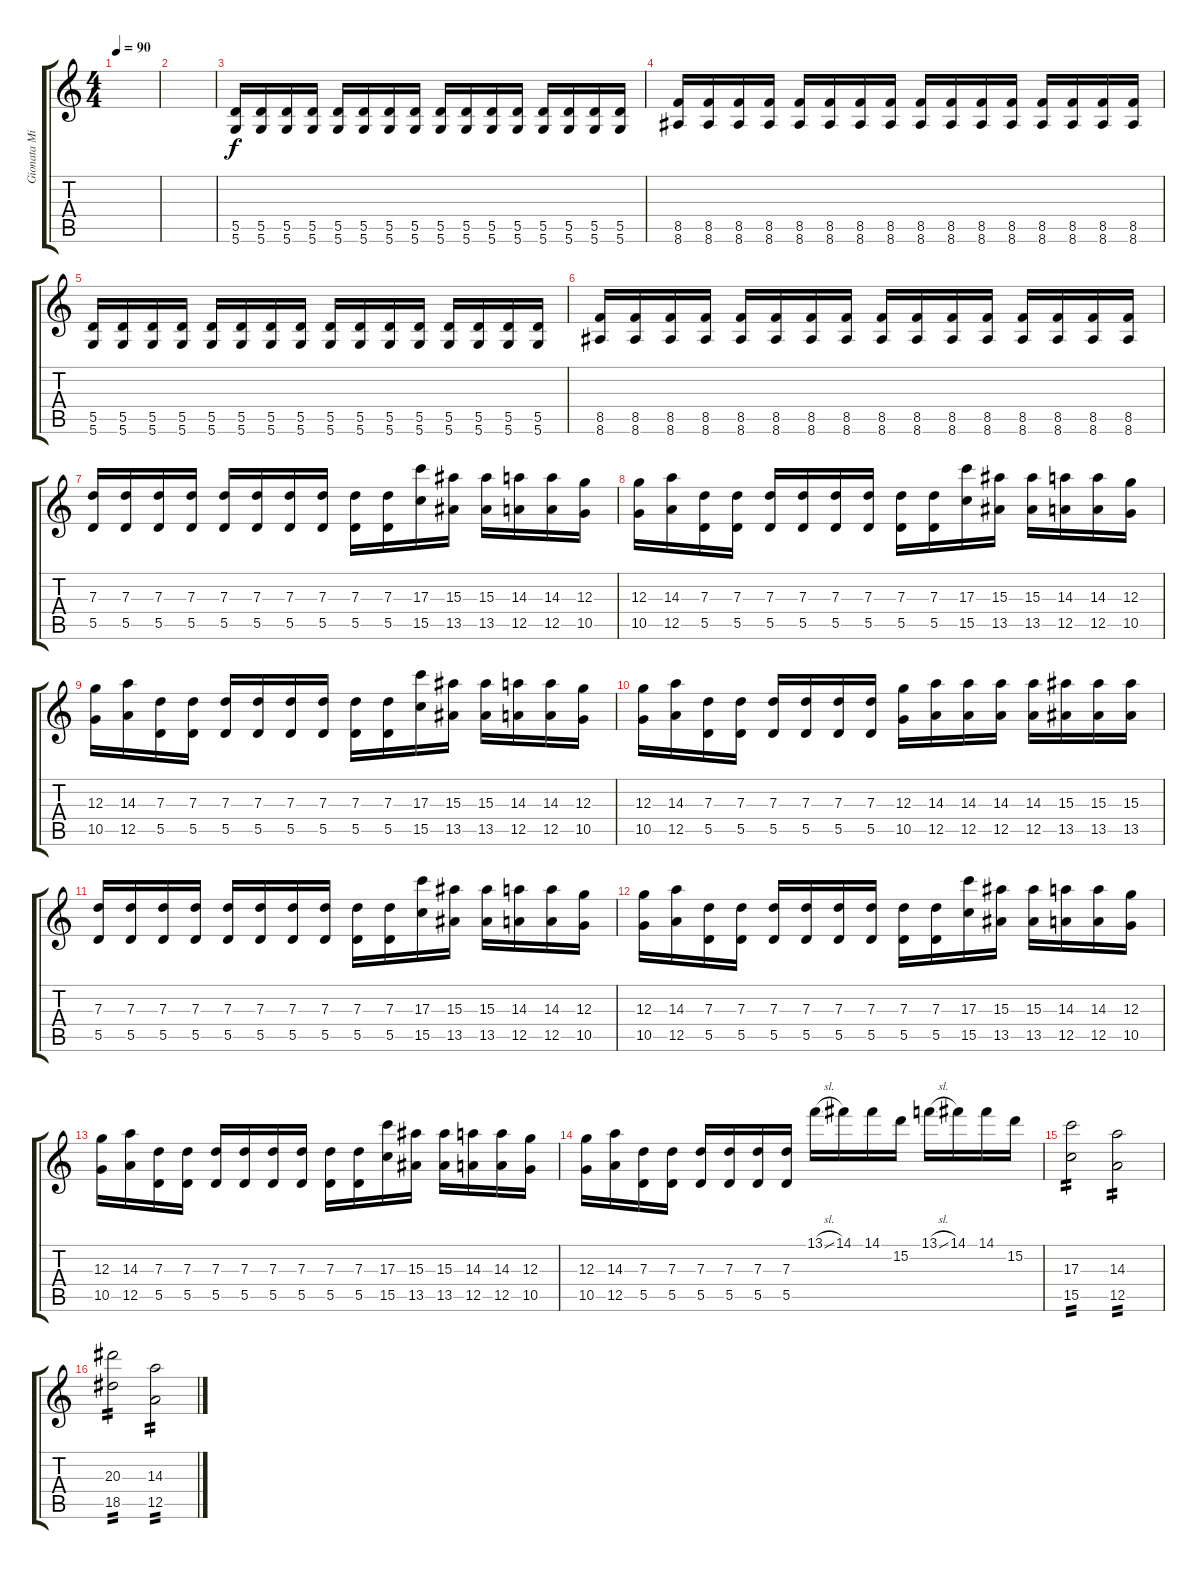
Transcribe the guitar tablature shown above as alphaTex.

\track ("Gionata Mirai" "Gionata Mi") {instrument overdrivenguitar}
\staff {score tabs}
\tuning (E4 B3 G3 D3 A2 D2) {hide}
\ts (4 4)
\tempo 90
\clef g2
\ks c
|
|
(5.5 5.6).16 (5.5 5.6).16 (5.5 5.6).16 (5.5 5.6).16 (5.5 5.6).16 (5.5 5.6).16 (5.5 5.6).16 (5.5 5.6).16 (5.5 5.6).16 (5.5 5.6).16 (5.5 5.6).16 (5.5 5.6).16 (5.5 5.6).16 (5.5 5.6).16 (5.5 5.6).16 (5.5 5.6).16 |
(8.5 8.6).16 (8.5 8.6).16 (8.5 8.6).16 (8.5 8.6).16 (8.5 8.6).16 (8.5 8.6).16 (8.5 8.6).16 (8.5 8.6).16 (8.5 8.6).16 (8.5 8.6).16 (8.5 8.6).16 (8.5 8.6).16 (8.5 8.6).16 (8.5 8.6).16 (8.5 8.6).16 (8.5 8.6).16 |
(5.5 5.6).16 (5.5 5.6).16 (5.5 5.6).16 (5.5 5.6).16 (5.5 5.6).16 (5.5 5.6).16 (5.5 5.6).16 (5.5 5.6).16 (5.5 5.6).16 (5.5 5.6).16 (5.5 5.6).16 (5.5 5.6).16 (5.5 5.6).16 (5.5 5.6).16 (5.5 5.6).16 (5.5 5.6).16 |
(8.5 8.6).16 (8.5 8.6).16 (8.5 8.6).16 (8.5 8.6).16 (8.5 8.6).16 (8.5 8.6).16 (8.5 8.6).16 (8.5 8.6).16 (8.5 8.6).16 (8.5 8.6).16 (8.5 8.6).16 (8.5 8.6).16 (8.5 8.6).16 (8.5 8.6).16 (8.5 8.6).16 (8.5 8.6).16 |
(7.3 5.5).16{volume 5} (7.3 5.5).16 (7.3 5.5).16 (7.3 5.5).16 (7.3 5.5).16 (7.3 5.5).16 (7.3 5.5).16 (7.3 5.5).16 (7.3 5.5).16 (7.3 5.5).16 (17.3 15.5).16 (15.3 13.5).16 (15.3 13.5).16 (14.3 12.5).16 (14.3 12.5).16 (12.3 10.5).16 |
(12.3 10.5).16 (14.3 12.5).16 (7.3 5.5).16 (7.3 5.5).16 (7.3 5.5).16 (7.3 5.5).16 (7.3 5.5).16 (7.3 5.5).16 (7.3 5.5).16 (7.3 5.5).16 (17.3 15.5).16 (15.3 13.5).16 (15.3 13.5).16 (14.3 12.5).16 (14.3 12.5).16 (12.3 10.5).16 |
(12.3 10.5).16 (14.3 12.5).16 (7.3 5.5).16 (7.3 5.5).16 (7.3 5.5).16 (7.3 5.5).16 (7.3 5.5).16 (7.3 5.5).16 (7.3 5.5).16 (7.3 5.5).16 (17.3 15.5).16 (15.3 13.5).16 (15.3 13.5).16 (14.3 12.5).16 (14.3 12.5).16 (12.3 10.5).16 |
(12.3 10.5).16 (14.3 12.5).16 (7.3 5.5).16 (7.3 5.5).16 (7.3 5.5).16 (7.3 5.5).16 (7.3 5.5).16 (7.3 5.5).16 (12.3 10.5).16 (14.3 12.5).16 (14.3 12.5).16 (14.3 12.5).16 (14.3 12.5).16 (15.3 13.5).16 (15.3 13.5).16 (15.3 13.5).16 |
(7.3 5.5).16{volume 5} (7.3 5.5).16 (7.3 5.5).16 (7.3 5.5).16 (7.3 5.5).16 (7.3 5.5).16 (7.3 5.5).16 (7.3 5.5).16 (7.3 5.5).16 (7.3 5.5).16 (17.3 15.5).16 (15.3 13.5).16 (15.3 13.5).16 (14.3 12.5).16 (14.3 12.5).16 (12.3 10.5).16 |
(12.3 10.5).16 (14.3 12.5).16 (7.3 5.5).16 (7.3 5.5).16 (7.3 5.5).16 (7.3 5.5).16 (7.3 5.5).16 (7.3 5.5).16 (7.3 5.5).16 (7.3 5.5).16 (17.3 15.5).16 (15.3 13.5).16 (15.3 13.5).16 (14.3 12.5).16 (14.3 12.5).16 (12.3 10.5).16 |
(12.3 10.5).16 (14.3 12.5).16 (7.3 5.5).16 (7.3 5.5).16 (7.3 5.5).16 (7.3 5.5).16 (7.3 5.5).16 (7.3 5.5).16 (7.3 5.5).16 (7.3 5.5).16 (17.3 15.5).16 (15.3 13.5).16 (15.3 13.5).16 (14.3 12.5).16 (14.3 12.5).16 (12.3 10.5).16 |
(12.3 10.5).16 (14.3 12.5).16 (7.3 5.5).16 (7.3 5.5).16 (7.3 5.5).16 (7.3 5.5).16 (7.3 5.5).16 (7.3 5.5).16 13.1{sl}.16 14.1.16 14.1.16 15.2.16 13.1{sl}.16 14.1.16 14.1.16 15.2.16 |
(17.3 15.5).2{tp 2 volume 12} (14.3 12.5).2{tp 2} |
(20.3 18.5).2{tp 2} (14.3 12.5).2{tp 2}
